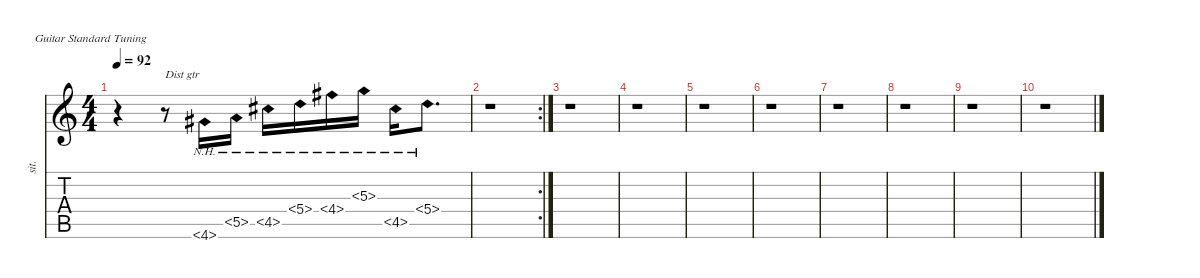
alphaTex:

\defaultSystemsLayout 4
\hideDynamics
\bracketExtendMode nobrackets
\otherSystemsTrackNameOrientation horizontal
\track ("Sitar" "sit.") {instrument sitar}
\staff {score tabs}
\tuning (E4 B3 G3 D3 A2 E2)
\ts (4 4)
\tempo 92
\clef g2
\ks c
r.4{dy f instrument distortionguitar beam Down} r.8{txt "Dist gtr" beam Down} 4.6{nh acc #}.16{beam Up} 5.5{nh}.16{beam Up} 4.5{nh acc #}.16{beam Down} 5.4{nh}.16{beam Down} 4.4{nh acc #}.16{beam Down} 5.3{nh}.16{beam Down} 4.5{nh acc #}.16{beam Down} 5.4{nh}.8{d beam Down} |
\rc 2
r.1{beam Down} |
r.1{beam Down} |
r.1{beam Down} |
r.1{beam Down} |
r.1{beam Down} |
r.1{beam Down} |
r.1{beam Down} |
r.1{beam Down} |
r.1{beam Down}
